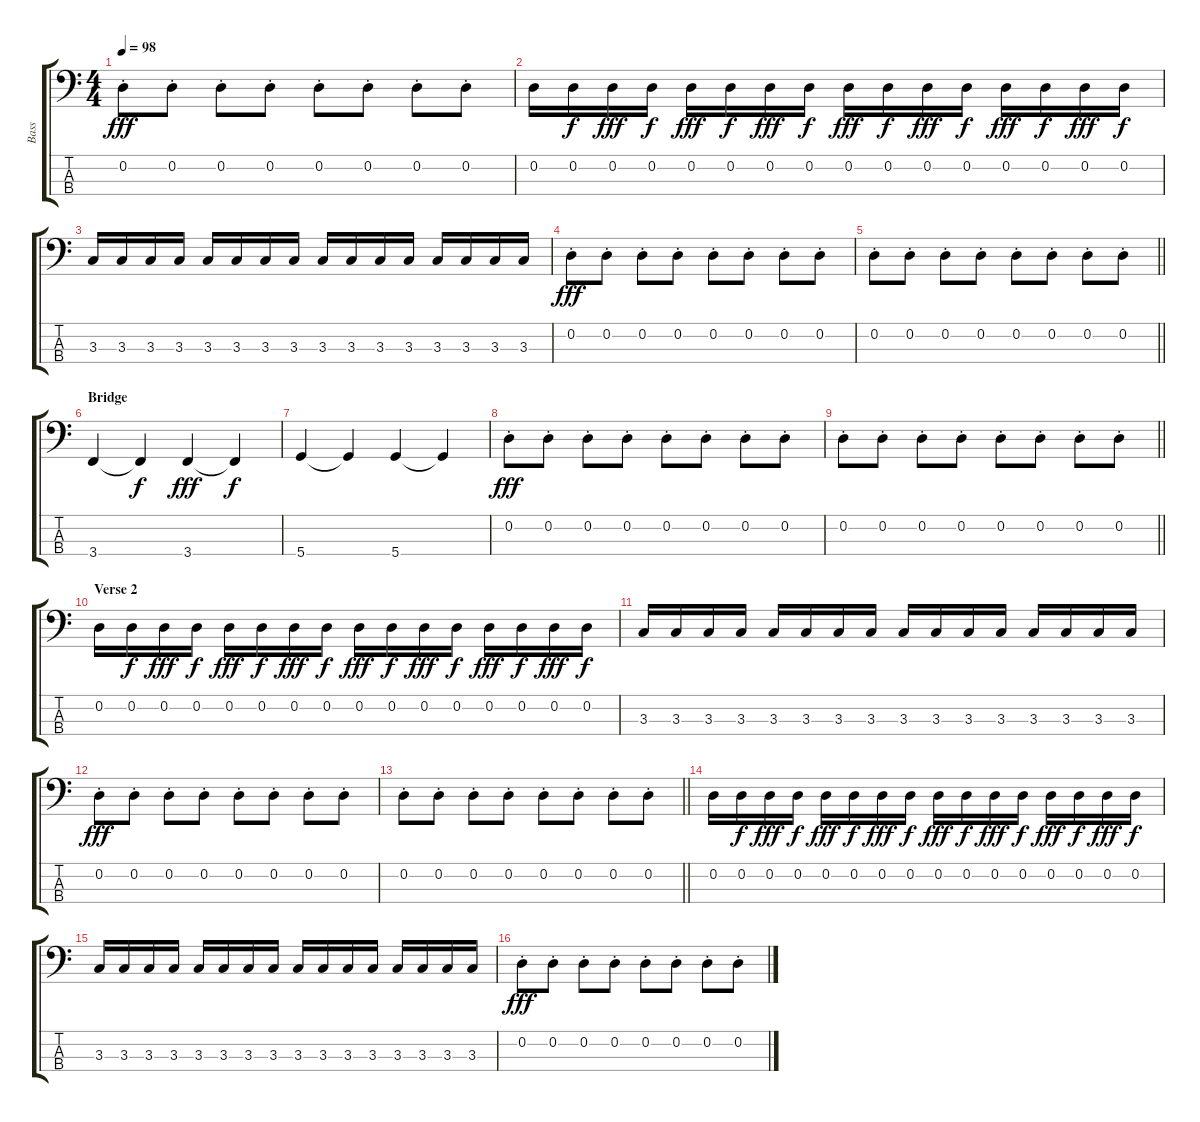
\track ("Bass" "Bass") {instrument electricbassfinger}
\staff {score tabs}
\tuning (G2 D2 A1 D1) {hide}
\ts (4 4)
\tempo 98
\clef f4
\ks c
0.2{st}.8{dy fff} 0.2{st}.8 0.2{st}.8 0.2{st}.8 0.2{st}.8 0.2{st}.8 0.2{st}.8 0.2{st}.8 |
0.2.16 0.2.16{dy f} 0.2.16{dy fff} 0.2.16{dy f} 0.2.16{dy fff} 0.2.16{dy f} 0.2.16{dy fff} 0.2.16{dy f} 0.2.16{dy fff} 0.2.16{dy f} 0.2.16{dy fff} 0.2.16{dy f} 0.2.16{dy fff} 0.2.16{dy f} 0.2.16{dy fff} 0.2.16{dy f} |
3.3.16 3.3.16 3.3.16 3.3.16 3.3.16 3.3.16 3.3.16 3.3.16 3.3.16 3.3.16 3.3.16 3.3.16 3.3.16 3.3.16 3.3.16 3.3.16 |
0.2{st}.8{dy fff} 0.2{st}.8 0.2{st}.8 0.2{st}.8 0.2{st}.8 0.2{st}.8 0.2{st}.8 0.2{st}.8 |
\barLineRight lightlight
0.2{st}.8 0.2{st}.8 0.2{st}.8 0.2{st}.8 0.2{st}.8 0.2{st}.8 0.2{st}.8 0.2{st}.8 |
\section ("" "Bridge")
3.4.4 3.4{t}.4{dy f} 3.4.4{dy fff} 3.4{t}.4{dy f} |
5.4.4 5.4{t}.4 5.4.4 5.4{t}.4 |
0.2{st}.8{dy fff} 0.2{st}.8 0.2{st}.8 0.2{st}.8 0.2{st}.8 0.2{st}.8 0.2{st}.8 0.2{st}.8 |
\barLineRight lightlight
0.2{st}.8 0.2{st}.8 0.2{st}.8 0.2{st}.8 0.2{st}.8 0.2{st}.8 0.2{st}.8 0.2{st}.8 |
\section ("" "Verse 2")
0.2.16 0.2.16{dy f} 0.2.16{dy fff} 0.2.16{dy f} 0.2.16{dy fff} 0.2.16{dy f} 0.2.16{dy fff} 0.2.16{dy f} 0.2.16{dy fff} 0.2.16{dy f} 0.2.16{dy fff} 0.2.16{dy f} 0.2.16{dy fff} 0.2.16{dy f} 0.2.16{dy fff} 0.2.16{dy f} |
3.3.16 3.3.16 3.3.16 3.3.16 3.3.16 3.3.16 3.3.16 3.3.16 3.3.16 3.3.16 3.3.16 3.3.16 3.3.16 3.3.16 3.3.16 3.3.16 |
0.2{st}.8{dy fff} 0.2{st}.8 0.2{st}.8 0.2{st}.8 0.2{st}.8 0.2{st}.8 0.2{st}.8 0.2{st}.8 |
\barLineRight lightlight
0.2{st}.8 0.2{st}.8 0.2{st}.8 0.2{st}.8 0.2{st}.8 0.2{st}.8 0.2{st}.8 0.2{st}.8 |
0.2.16 0.2.16{dy f} 0.2.16{dy fff} 0.2.16{dy f} 0.2.16{dy fff} 0.2.16{dy f} 0.2.16{dy fff} 0.2.16{dy f} 0.2.16{dy fff} 0.2.16{dy f} 0.2.16{dy fff} 0.2.16{dy f} 0.2.16{dy fff} 0.2.16{dy f} 0.2.16{dy fff} 0.2.16{dy f} |
3.3.16 3.3.16 3.3.16 3.3.16 3.3.16 3.3.16 3.3.16 3.3.16 3.3.16 3.3.16 3.3.16 3.3.16 3.3.16 3.3.16 3.3.16 3.3.16 |
0.2{st}.8{dy fff} 0.2{st}.8 0.2{st}.8 0.2{st}.8 0.2{st}.8 0.2{st}.8 0.2{st}.8 0.2{st}.8
